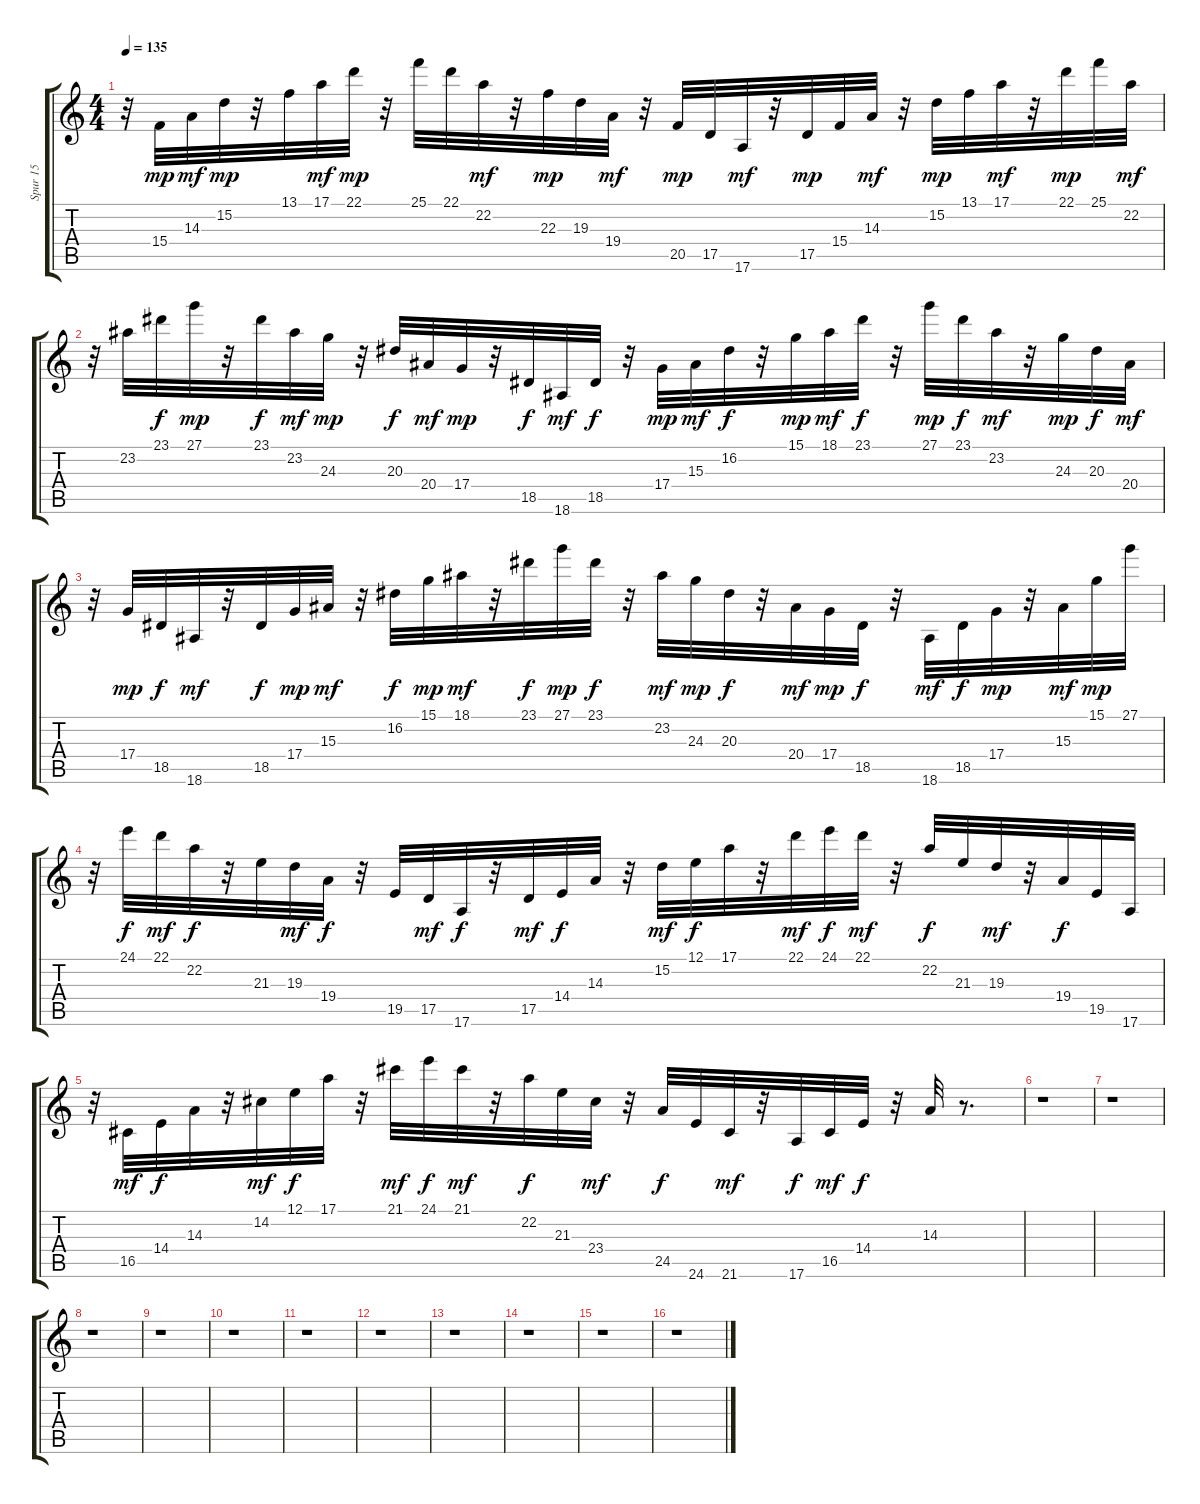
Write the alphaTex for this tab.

\track ("Spur 15" "Spur 15") {instrument lead8bassandlead}
\staff {score tabs}
\tuning (E4 B3 G3 D3 A2 E2) {hide}
\ts (4 4)
\tempo 135
\clef g2
\ks c
r.32{dy mp} 15.4.32 14.3.32{dy mf} 15.2.32{dy mp} r.32 13.1.32 17.1.32{dy mf} 22.1.32{dy mp} r.32 25.1.32 22.1.32 22.2.32{dy mf} r.32 22.3.32{dy mp} 19.3.32 19.4.32{dy mf} r.32 20.5.32{dy mp} 17.5.32 17.6.32{dy mf} r.32 17.5.32{dy mp} 15.4.32 14.3.32{dy mf} r.32 15.2.32{dy mp} 13.1.32 17.1.32{dy mf} r.32 22.1.32{dy mp} 25.1.32 22.2.32{dy mf} |
r.32 23.2.32 23.1.32{dy f} 27.1.32{dy mp} r.32 23.1.32{dy f} 23.2.32{dy mf} 24.3.32{dy mp} r.32 20.3.32{dy f} 20.4.32{dy mf} 17.4.32{dy mp} r.32 18.5.32{dy f} 18.6.32{dy mf} 18.5.32{dy f} r.32 17.4.32{dy mp} 15.3.32{dy mf} 16.2.32{dy f} r.32 15.1.32{dy mp} 18.1.32{dy mf} 23.1.32{dy f} r.32 27.1.32{dy mp} 23.1.32{dy f} 23.2.32{dy mf} r.32 24.3.32{dy mp} 20.3.32{dy f} 20.4.32{dy mf} |
r.32 17.4.32{dy mp} 18.5.32{dy f} 18.6.32{dy mf} r.32 18.5.32{dy f} 17.4.32{dy mp} 15.3.32{dy mf} r.32 16.2.32{dy f} 15.1.32{dy mp} 18.1.32{dy mf} r.32 23.1.32{dy f} 27.1.32{dy mp} 23.1.32{dy f} r.32 23.2.32{dy mf} 24.3.32{dy mp} 20.3.32{dy f} r.32 20.4.32{dy mf} 17.4.32{dy mp} 18.5.32{dy f} r.32 18.6.32{dy mf} 18.5.32{dy f} 17.4.32{dy mp} r.32 15.3.32{dy mf} 15.1.32{dy mp} 27.1.32 |
r.32 24.1.32{dy f} 22.1.32{dy mf} 22.2.32{dy f} r.32 21.3.32 19.3.32{dy mf} 19.4.32{dy f} r.32 19.5.32 17.5.32{dy mf} 17.6.32{dy f} r.32 17.5.32{dy mf} 14.4.32{dy f} 14.3.32 r.32 15.2.32{dy mf} 12.1.32{dy f} 17.1.32 r.32 22.1.32{dy mf} 24.1.32{dy f} 22.1.32{dy mf} r.32 22.2.32{dy f} 21.3.32 19.3.32{dy mf} r.32 19.4.32{dy f} 19.5.32 17.6.32 |
r.32 16.5.32{dy mf} 14.4.32{dy f} 14.3.32 r.32 14.2.32{dy mf} 12.1.32{dy f} 17.1.32 r.32 21.1.32{dy mf} 24.1.32{dy f} 21.1.32{dy mf} r.32 22.2.32{dy f} 21.3.32 23.4.32{dy mf} r.32 24.5.32{dy f} 24.6.32 21.6.32{dy mf} r.32 17.6.32{dy f} 16.5.32{dy mf} 14.4.32{dy f} r.32 14.3.32 r.8{d} |
r.1 |
r.1 |
r.1 |
r.1 |
r.1 |
r.1 |
r.1 |
r.1 |
r.1 |
r.1 |
r.1
